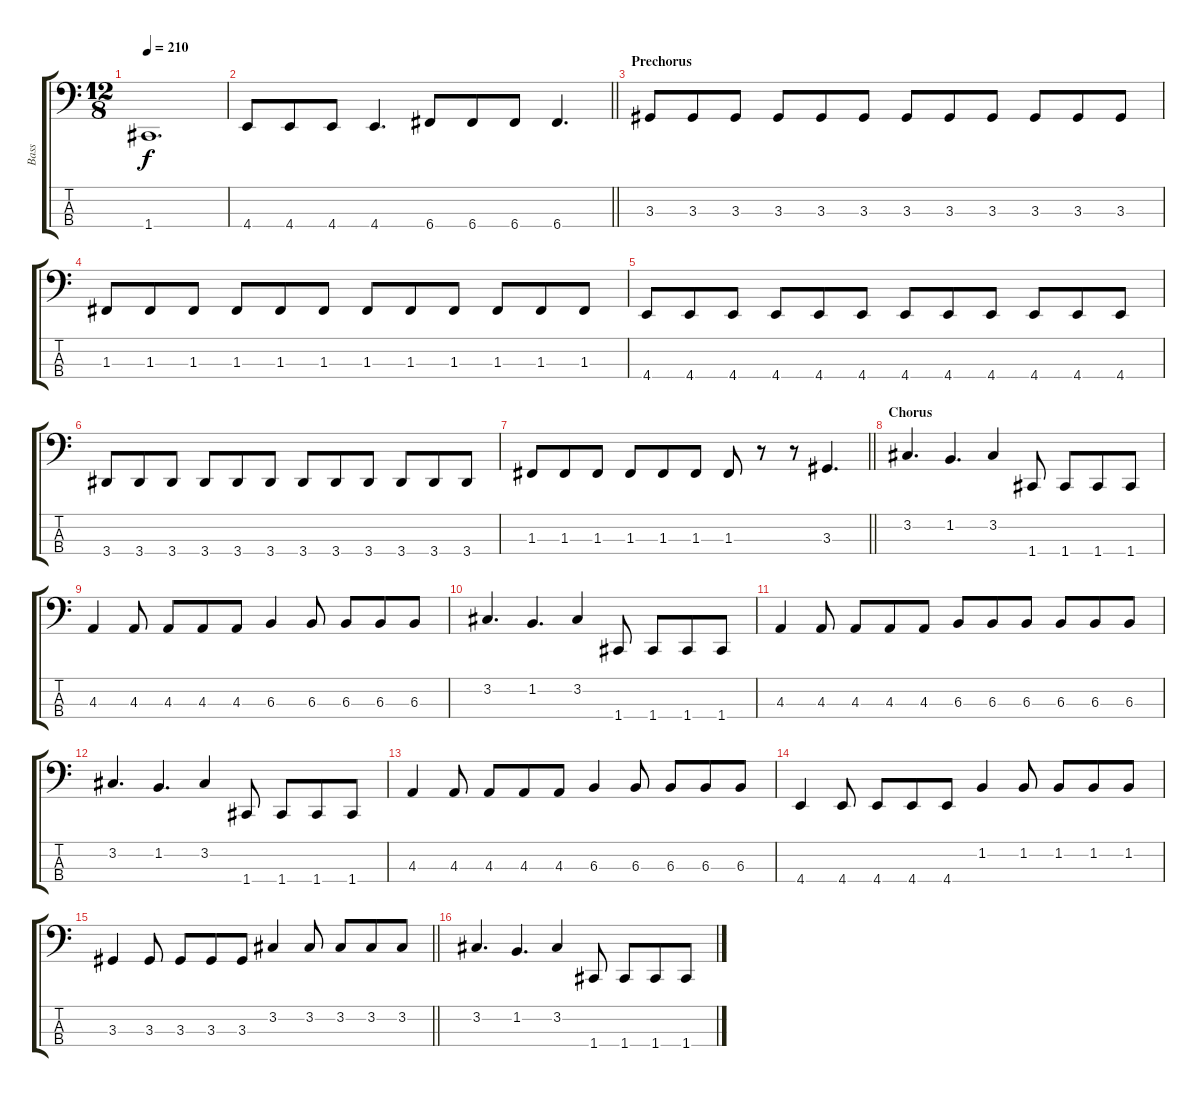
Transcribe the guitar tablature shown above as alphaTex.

\track ("Bass" "Bass") {instrument electricbasspick}
\staff {score tabs}
\tuning (Eb2 Bb1 F1 C1) {hide}
\ts (12 8)
\tempo 210
\clef f4
\ks c
1.4.1{d dy f} |
\barLineRight lightlight
4.4.8 4.4.8 4.4.8 4.4.4{d} 6.4.8 6.4.8 6.4.8 6.4.4{d} |
\section ("" "Prechorus")
3.3.8 3.3.8 3.3.8 3.3.8 3.3.8 3.3.8 3.3.8 3.3.8 3.3.8 3.3.8 3.3.8 3.3.8 |
1.3.8 1.3.8 1.3.8 1.3.8 1.3.8 1.3.8 1.3.8 1.3.8 1.3.8 1.3.8 1.3.8 1.3.8 |
4.4.8 4.4.8 4.4.8 4.4.8 4.4.8 4.4.8 4.4.8 4.4.8 4.4.8 4.4.8 4.4.8 4.4.8 |
3.4.8 3.4.8 3.4.8 3.4.8 3.4.8 3.4.8 3.4.8 3.4.8 3.4.8 3.4.8 3.4.8 3.4.8 |
\barLineRight lightlight
1.3.8 1.3.8 1.3.8 1.3.8 1.3.8 1.3.8 1.3.8 r.8 r.8 3.3.4{d} |
\section ("" "Chorus")
3.2.4{d} 1.2.4{d} 3.2.4 1.4.8 1.4.8 1.4.8 1.4.8 |
4.3.4 4.3.8 4.3.8 4.3.8 4.3.8 6.3.4 6.3.8 6.3.8 6.3.8 6.3.8 |
3.2.4{d} 1.2.4{d} 3.2.4 1.4.8 1.4.8 1.4.8 1.4.8 |
4.3.4 4.3.8 4.3.8 4.3.8 4.3.8 6.3.8 6.3.8 6.3.8 6.3.8 6.3.8 6.3.8 |
3.2.4{d} 1.2.4{d} 3.2.4 1.4.8 1.4.8 1.4.8 1.4.8 |
4.3.4 4.3.8 4.3.8 4.3.8 4.3.8 6.3.4 6.3.8 6.3.8 6.3.8 6.3.8 |
4.4.4 4.4.8 4.4.8 4.4.8 4.4.8 1.2.4 1.2.8 1.2.8 1.2.8 1.2.8 |
\barLineRight lightlight
3.3.4 3.3.8 3.3.8 3.3.8 3.3.8 3.2.4 3.2.8 3.2.8 3.2.8 3.2.8 |
3.2.4{d} 1.2.4{d} 3.2.4 1.4.8 1.4.8 1.4.8 1.4.8
